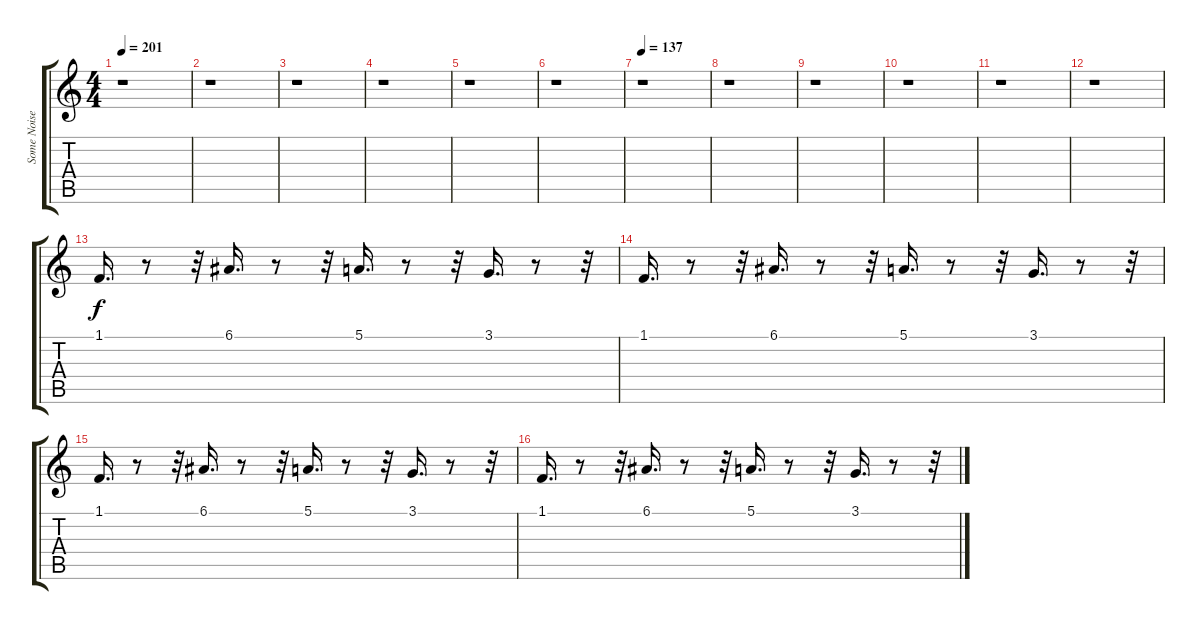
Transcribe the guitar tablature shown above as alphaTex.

\track ("Some Noises" "Some Noise") {instrument tubularbells}
\staff {score tabs}
\tuning (E4 B3 G3 D3 A2 E2) {hide}
\ts (4 4)
\tempo 201
\clef g2
\ks c
r.1{dy fff} |
r.1 |
r.1 |
r.1 |
r.1 |
r.1 |
\tempo 137
r.1 |
r.1 |
r.1 |
r.1 |
r.1 |
r.1 |
1.1.16{d dy f} r.8 r.32 6.1.16{d} r.8 r.32 5.1.16{d} r.8 r.32 3.1.16{d} r.8 r.32 |
1.1.16{d} r.8 r.32 6.1.16{d} r.8 r.32 5.1.16{d} r.8 r.32 3.1.16{d} r.8 r.32 |
1.1.16{d} r.8 r.32 6.1.16{d} r.8 r.32 5.1.16{d} r.8 r.32 3.1.16{d} r.8 r.32 |
1.1.16{d} r.8 r.32 6.1.16{d} r.8 r.32 5.1.16{d} r.8 r.32 3.1.16{d} r.8 r.32
